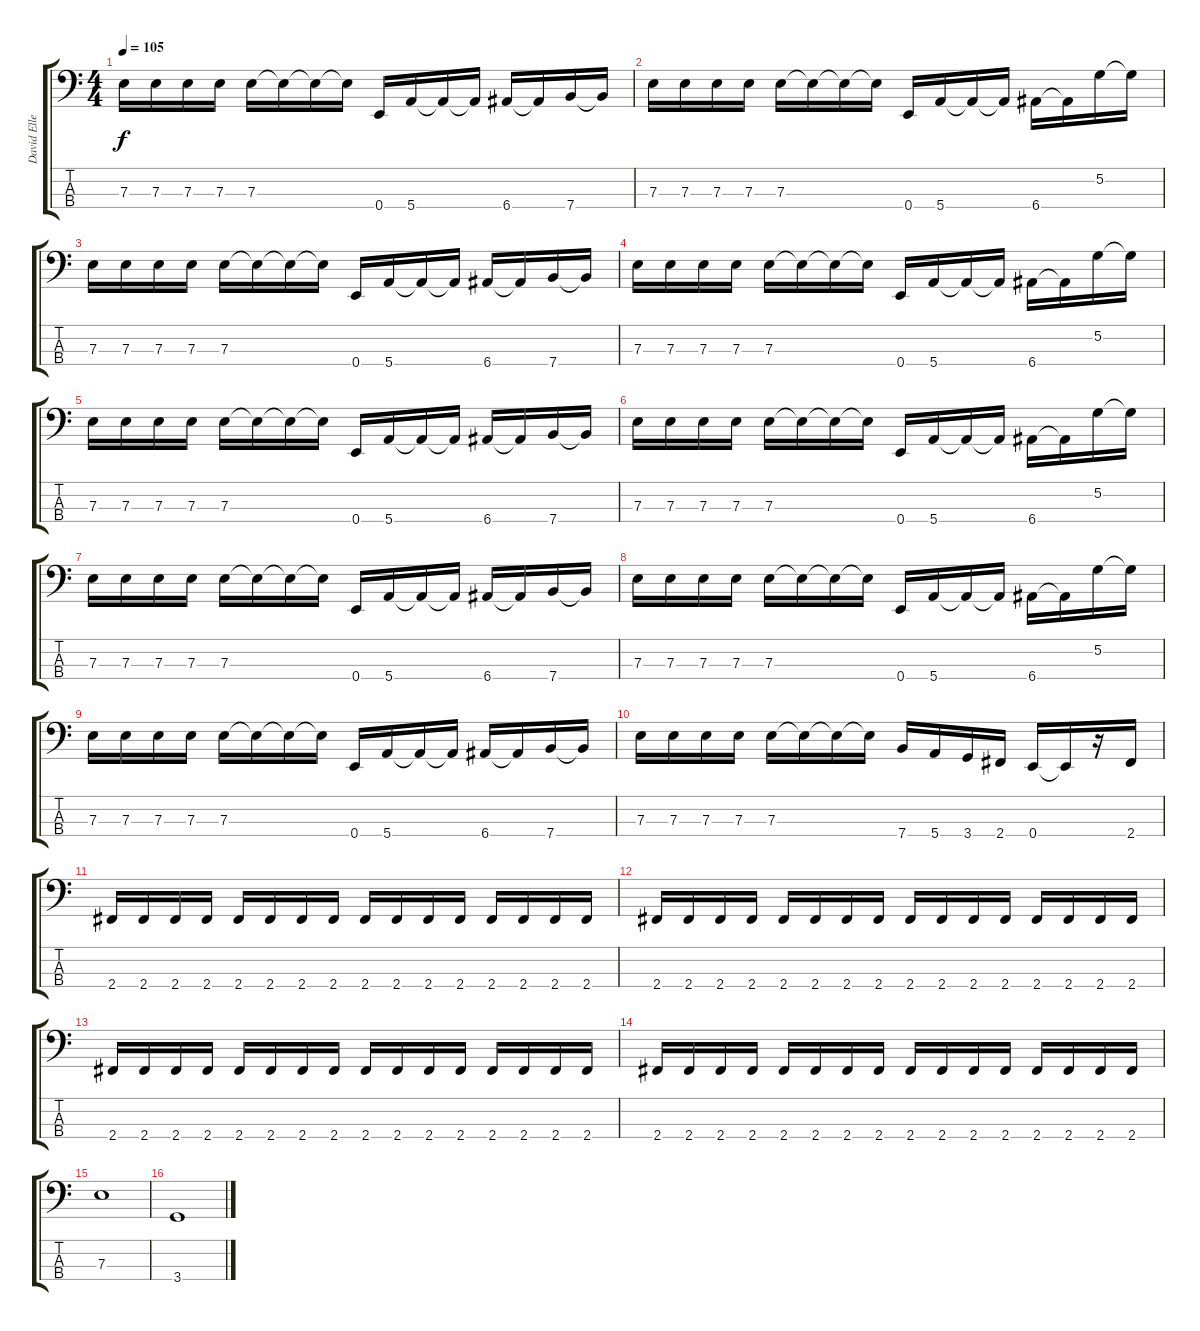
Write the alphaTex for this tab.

\track ("David Ellefson" "David Elle") {instrument electricbasspick}
\staff {score tabs}
\tuning (G2 D2 A1 E1) {hide}
\ts (4 4)
\tempo 105
\clef f4
\ks c
7.3.16{dy f} 7.3.16 7.3.16 7.3.16 7.3.16 7.3{t}.16 7.3{t}.16 7.3{t}.16 0.4.16 5.4.16 5.4{t}.16 5.4{t}.16 6.4.16 6.4{t}.16 7.4.16 7.4{t}.16 |
7.3.16 7.3.16 7.3.16 7.3.16 7.3.16 7.3{t}.16 7.3{t}.16 7.3{t}.16 0.4.16 5.4.16 5.4{t}.16 5.4{t}.16 6.4.16 6.4{t}.16 5.2.16 5.2{t}.16 |
7.3.16 7.3.16 7.3.16 7.3.16 7.3.16 7.3{t}.16 7.3{t}.16 7.3{t}.16 0.4.16 5.4.16 5.4{t}.16 5.4{t}.16 6.4.16 6.4{t}.16 7.4.16 7.4{t}.16 |
7.3.16 7.3.16 7.3.16 7.3.16 7.3.16 7.3{t}.16 7.3{t}.16 7.3{t}.16 0.4.16 5.4.16 5.4{t}.16 5.4{t}.16 6.4.16 6.4{t}.16 5.2.16 5.2{t}.16 |
7.3.16 7.3.16 7.3.16 7.3.16 7.3.16 7.3{t}.16 7.3{t}.16 7.3{t}.16 0.4.16 5.4.16 5.4{t}.16 5.4{t}.16 6.4.16 6.4{t}.16 7.4.16 7.4{t}.16 |
7.3.16 7.3.16 7.3.16 7.3.16 7.3.16 7.3{t}.16 7.3{t}.16 7.3{t}.16 0.4.16 5.4.16 5.4{t}.16 5.4{t}.16 6.4.16 6.4{t}.16 5.2.16 5.2{t}.16 |
7.3.16 7.3.16 7.3.16 7.3.16 7.3.16 7.3{t}.16 7.3{t}.16 7.3{t}.16 0.4.16 5.4.16 5.4{t}.16 5.4{t}.16 6.4.16 6.4{t}.16 7.4.16 7.4{t}.16 |
7.3.16 7.3.16 7.3.16 7.3.16 7.3.16 7.3{t}.16 7.3{t}.16 7.3{t}.16 0.4.16 5.4.16 5.4{t}.16 5.4{t}.16 6.4.16 6.4{t}.16 5.2.16 5.2{t}.16 |
7.3.16 7.3.16 7.3.16 7.3.16 7.3.16 7.3{t}.16 7.3{t}.16 7.3{t}.16 0.4.16 5.4.16 5.4{t}.16 5.4{t}.16 6.4.16 6.4{t}.16 7.4.16 7.4{t}.16 |
7.3.16 7.3.16 7.3.16 7.3.16 7.3.16 7.3{t}.16 7.3{t}.16 7.3{t}.16 7.4.16 5.4.16 3.4.16 2.4.16 0.4.16 0.4{t}.16 r.16 2.4.16 |
2.4.16 2.4.16 2.4.16 2.4.16 2.4.16 2.4.16 2.4.16 2.4.16 2.4.16 2.4.16 2.4.16 2.4.16 2.4.16 2.4.16 2.4.16 2.4.16 |
2.4.16 2.4.16 2.4.16 2.4.16 2.4.16 2.4.16 2.4.16 2.4.16 2.4.16 2.4.16 2.4.16 2.4.16 2.4.16 2.4.16 2.4.16 2.4.16 |
2.4.16 2.4.16 2.4.16 2.4.16 2.4.16 2.4.16 2.4.16 2.4.16 2.4.16 2.4.16 2.4.16 2.4.16 2.4.16 2.4.16 2.4.16 2.4.16 |
2.4.16 2.4.16 2.4.16 2.4.16 2.4.16 2.4.16 2.4.16 2.4.16 2.4.16 2.4.16 2.4.16 2.4.16 2.4.16 2.4.16 2.4.16 2.4.16 |
7.3.1 |
3.4.1
